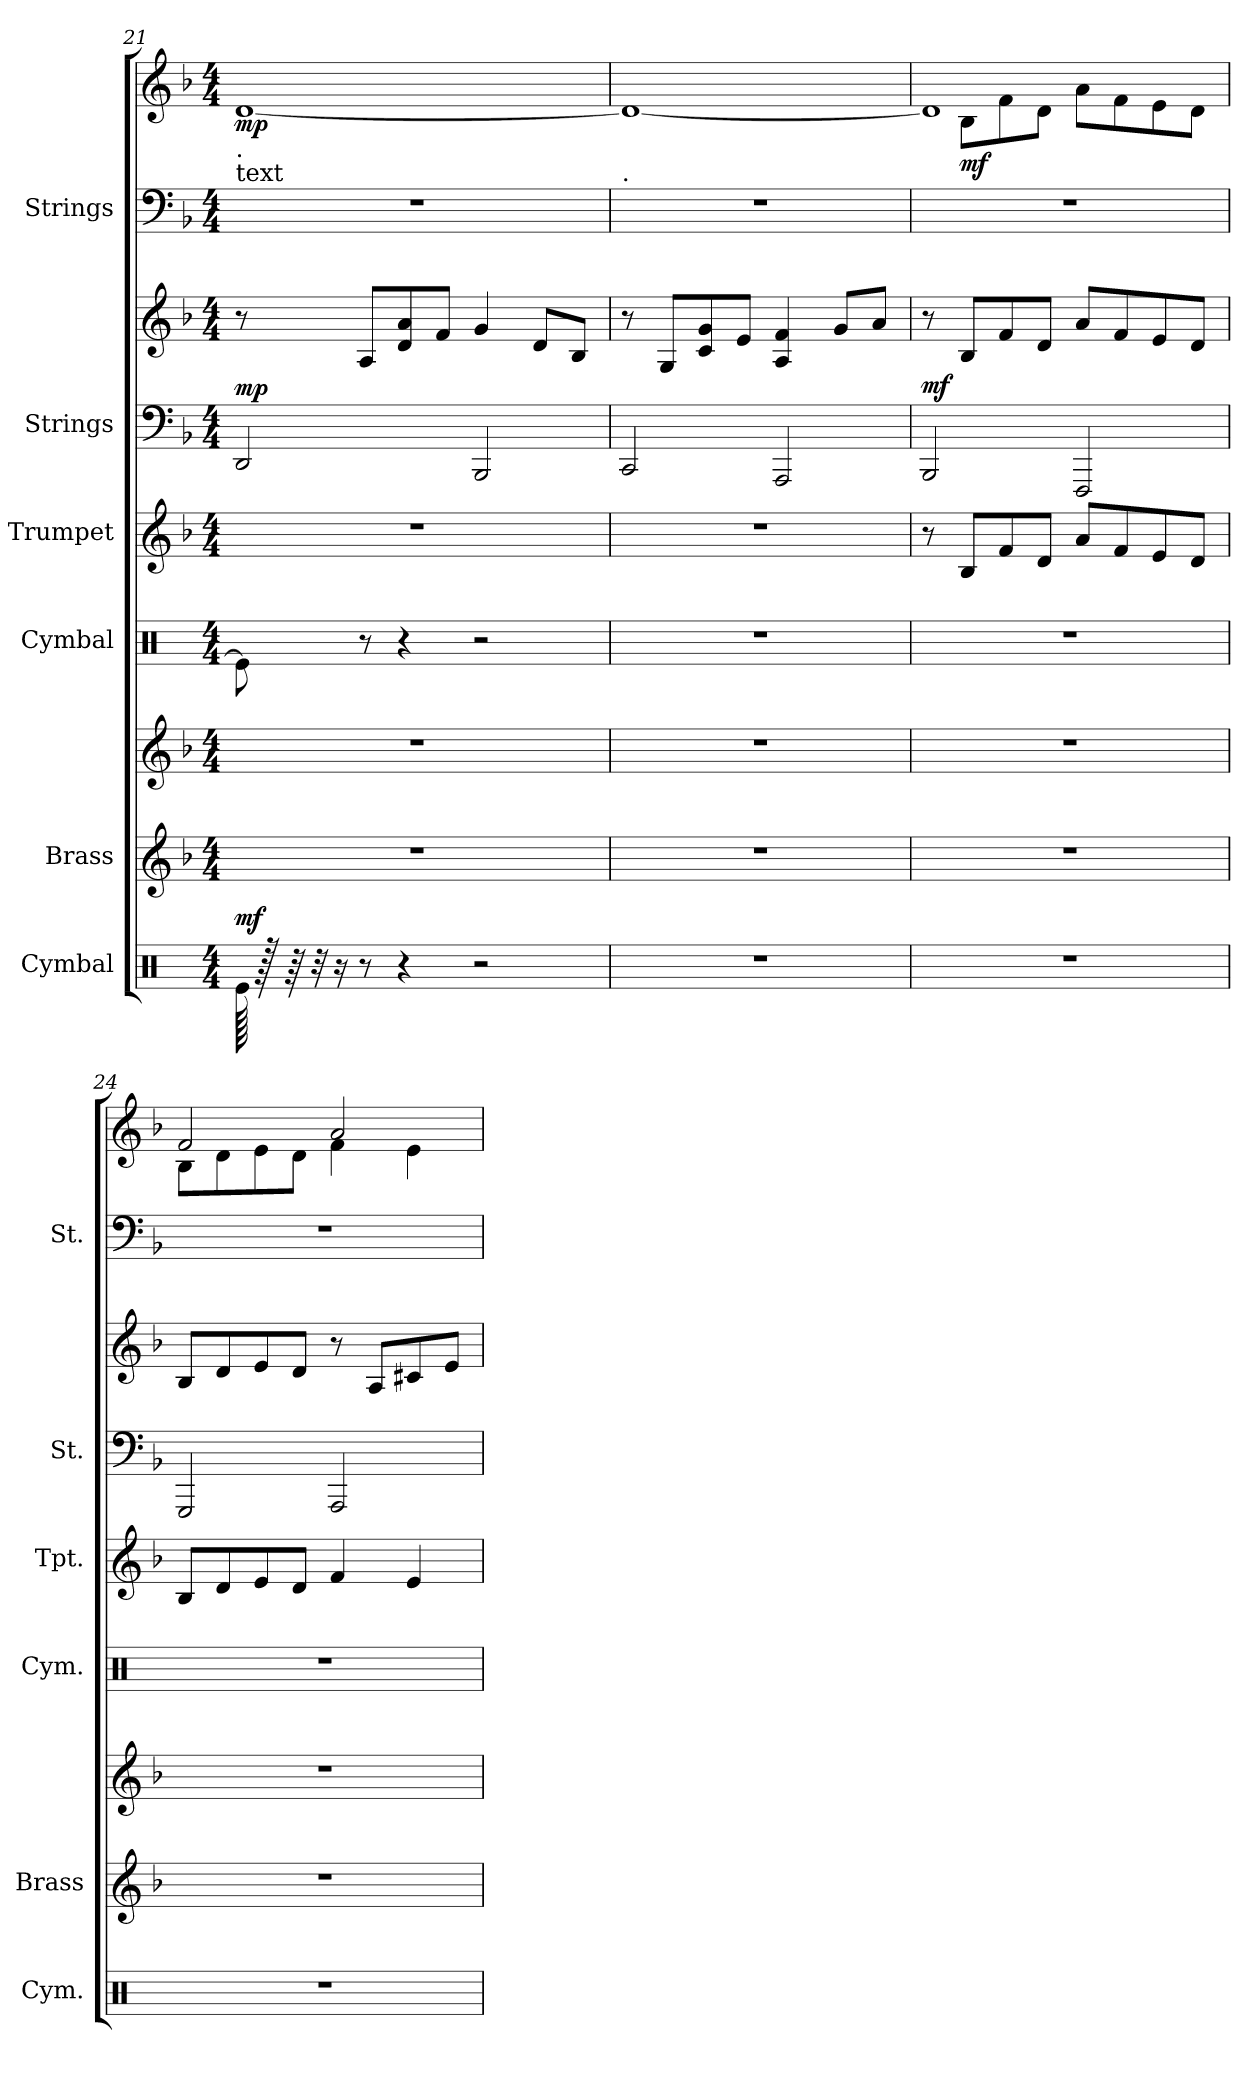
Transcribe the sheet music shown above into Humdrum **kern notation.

**kern	**dynam	**kern	**kern	**kern	**kern	**kern	**kern	**dynam	**kern	**kern	**dynam
*part6	*part6	*part5	*part5	*part4	*part3	*part2	*part2	*part2	*part1	*part1	*part1
*staff9	*staff9	*staff8	*staff7	*staff6	*staff5	*staff4	*staff3	*staff3/4	*staff2	*staff1	*staff1/2
*I"Cymbal	*	*I"Brass	*	*I"Cymbal	*I"Trumpet	*I"Strings	*	*	*I"Strings	*	*
*I'Cym.	*	*I'Brass	*	*I'Cym.	*I'Tpt.	*I'St.	*	*	*I'St.	*	*
!!LO:PB:g=z
*clefX	*	*clefG2	*clefG2	*clefX	*clefG2	*clefF4	*clefG2	*	*clefF4	*clefG2	*
*	*	*ITrd7c12	*ITrd7c12	*	*	*	*	*	*	*	*
*k[]	*	*k[b-]	*k[b-]	*k[]	*k[b-]	*k[b-]	*k[b-]	*	*k[b-]	*k[b-]	*
*M4/4	*	*M4/4	*M4/4	*M4/4	*M4/4	*M4/4	*M4/4	*	*M4/4	*M4/4	*
=21	=21	=21	=21	=21	=21	=21	=21	=21	=21	=21	=21
!	!	!	!	!	!	!	!	!	!LO:TX:a:t=text	!	!
!	!	!	!	!	!	!	!	!	!LO:TX:a:t=.	!	!
!	!LO:DY:a	!	!	!	!	!	!	!LO:DY:a=2	!	!	!LO:DY:b
128Re\	mf	1r	1r	8Re\]	1r	2DD/	8r	mp	1r	[1d	mp
128r	.	.	.	.	.	.	.	.	.	.	.
64r	.	.	.	.	.	.	.	.	.	.	.
32r	.	.	.	.	.	.	.	.	.	.	.
16r	.	.	.	.	.	.	.	.	.	.	.
8r	.	.	.	8r	.	.	8A/L	.	.	.	.
4r	.	.	.	4r	.	.	8d/ 8a/	.	.	.	.
.	.	.	.	.	.	.	8f/J	.	.	.	.
2r	.	.	.	2r	.	2BBB-/	4g/	.	.	.	.
.	.	.	.	.	.	.	8d/L	.	.	.	.
.	.	.	.	.	.	.	8B-/J	.	.	.	.
=22	=22	=22	=22	=22	=22	=22	=22	=22	=22	=22	=22
!	!	!	!	!	!	!	!	!	!LO:TX:a:t=.	!	!
1r	.	1r	1r	1r	1r	2CC/	8r	.	1r	1d_	.
.	.	.	.	.	.	.	8G/L	.	.	.	.
.	.	.	.	.	.	.	8c/ 8g/	.	.	.	.
.	.	.	.	.	.	.	8e/J	.	.	.	.
.	.	.	.	.	.	2AAA/	4A/ 4f/	.	.	.	.
.	.	.	.	.	.	.	8g/L	.	.	.	.
.	.	.	.	.	.	.	8a/J	.	.	.	.
=23	=23	=23	=23	=23	=23	=23	=23	=23	=23	=23	=23
*	*	*	*	*	*	*	*	*	*	*^	*
!	!	!	!	!	!	!	!	!LO:DY:a=2	!	!	!	!
1r	.	1r	1r	1r	8r	2BBB-/	8r	mf	1r	1d]	8ryy	.
!	!	!	!	!	!	!	!	!	!	!	!	!LO:DY:b
.	.	.	.	.	8B-/L	.	8B-/L	.	.	.	8B-\L	mf
.	.	.	.	.	8f/	.	8f/	.	.	.	8f\	.
.	.	.	.	.	8d/J	.	8d/J	.	.	.	8d\J	.
.	.	.	.	.	8a/L	2FFF/	8a/L	.	.	.	8a\L	.
.	.	.	.	.	8f/	.	8f/	.	.	.	8f\	.
.	.	.	.	.	8e/	.	8e/	.	.	.	8e\	.
.	.	.	.	.	8d/J	.	8d/J	.	.	.	8d\J	.
=24	=24	=24	=24	=24	=24	=24	=24	=24	=24	=24	=24	=24
1r	.	1r	1r	1r	8B-/L	2GGG/	8B-/L	.	1r	2f/	8B-\L	.
.	.	.	.	.	8d/	.	8d/	.	.	.	8d\	.
.	.	.	.	.	8e/	.	8e/	.	.	.	8e\	.
.	.	.	.	.	8d/J	.	8d/J	.	.	.	8d\J	.
.	.	.	.	.	4f/	2AAA/	8r	.	.	2a/	4f\	.
.	.	.	.	.	.	.	8A/L	.	.	.	.	.
.	.	.	.	.	4e/	.	8c#X/	.	.	.	4e\	.
.	.	.	.	.	.	.	8e/J	.	.	.	.	.
*	*	*	*	*	*	*	*	*	*	*v	*v	*
=	=	=	=	=	=	=	=	=	=	=	=
*-	*-	*-	*-	*-	*-	*-	*-	*-	*-	*-	*-
